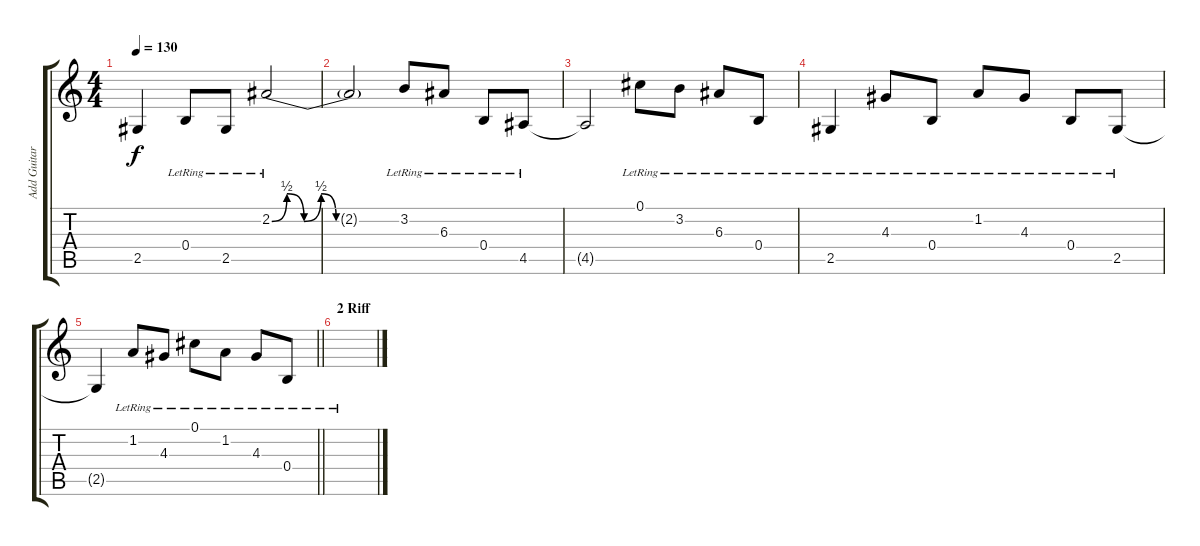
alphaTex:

\track ("Add Guitar 2" "Add Guitar") {instrument overdrivenguitar}
\staff {score tabs}
\tuning (Db4 Ab3 E3 B2 Gb2 Db2) {hide}
\ts (4 4)
\tempo 130
\clef g2
\ks c
2.5{t}.4{dy f} 0.4{lr}.8 2.5{lr}.8 2.2{be (custom 0 0 7 2 15 0 23 2 30 0 60 0) lr}.2 |
2.2{t}.2 3.2{lr}.8 6.3{lr}.8 0.4{lr}.8 4.5{lr}.8 |
4.5{t}.2 0.1{lr}.8 3.2{lr}.8 6.3{lr}.8 0.4{lr}.8 |
2.5{lr}.4 4.3{lr}.8 0.4{lr}.8 1.2{lr}.8 4.3{lr}.8 0.4{lr}.8 2.5{lr}.8 |
\barLineRight lightlight
2.5{t}.4 1.2{lr}.8 4.3{lr}.8 0.1{lr}.8 1.2{lr}.8 4.3{lr}.8 0.4{lr}.8 |
\section ("" "2 Riff")
